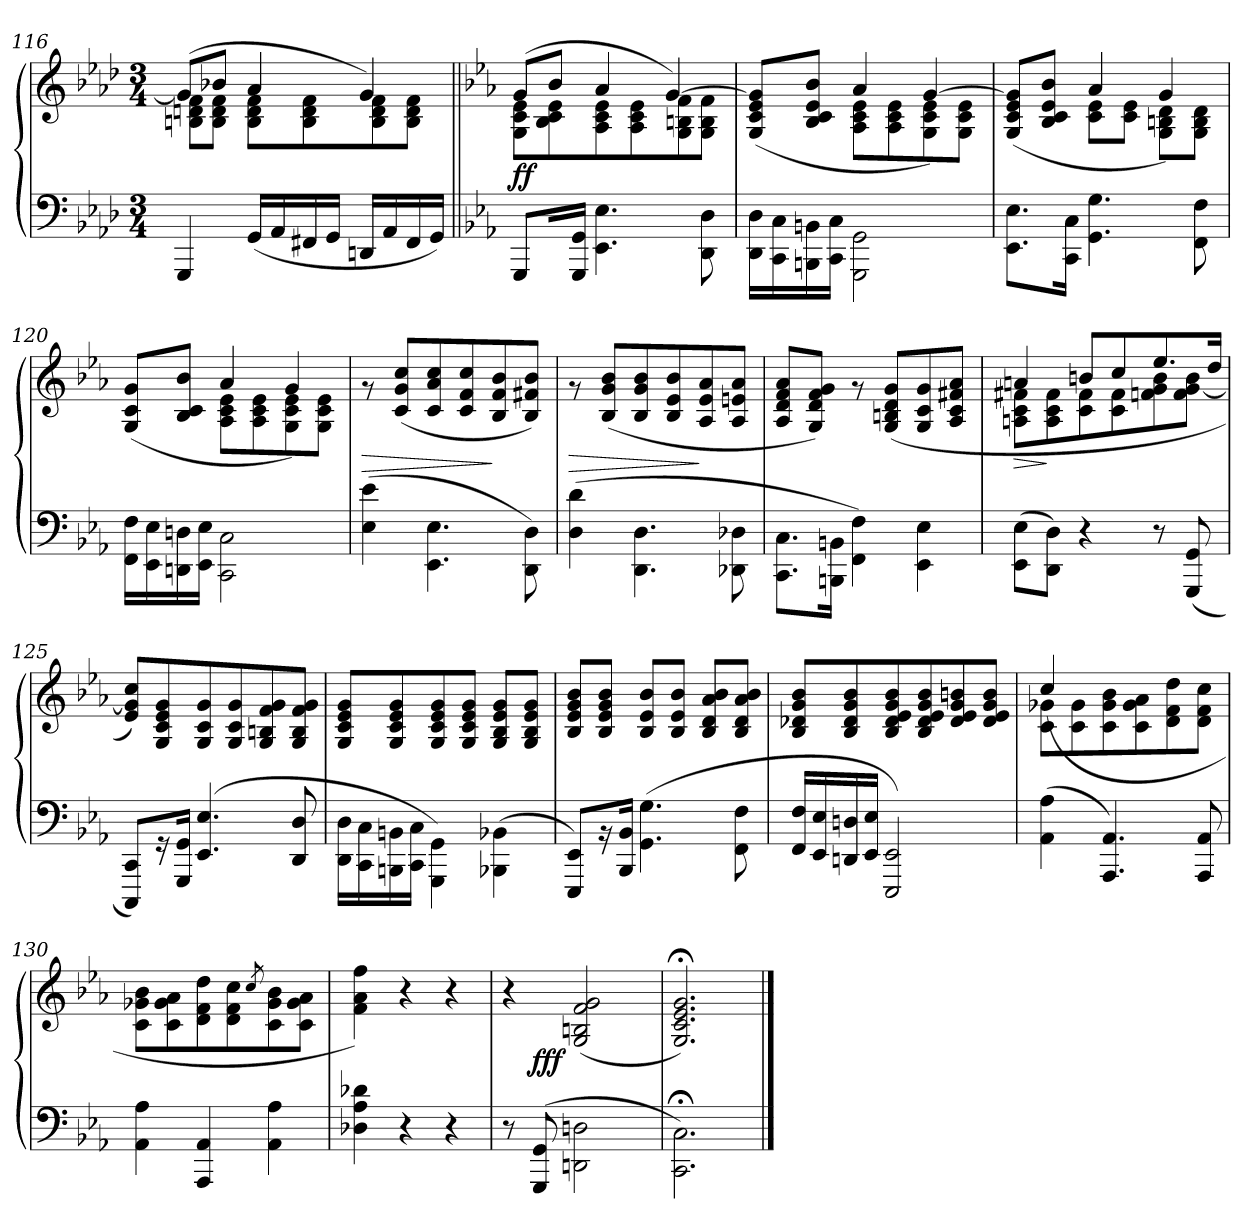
**kern	**kern	**dynam
*part1	*part1	*part1
*staff2	*staff1	*staff1/2
*clefF4	*clefG2	*
*k[b-e-a-d-]	*k[b-e-a-d-]	*
*M3/4	*M3/4	*
=116	=116	=116
*	*^	*
4GGG	(>8gL]	8Bn 8dn 8fL	.
.	8b-XJ	8B 8d 8fJ	.
(<16GGLL	4a-	8B 8d 8fL	.
16AA-	.	.	.
16FF#X	.	8B 8d 8f	.
16GGJJ	.	.	.
16DDnLL	4g)	8B 8d 8f	.
16AA-	.	.	.
16FF#	.	8B 8d 8fJ	.
16GGJJ)	.	.	.
=117||	=117||	=117||	=117||
*k[b-e-a-]	*k[b-e-a-]	*	*
8GGGL	(>8gL	8G 8c 8e-L	ff
16ryy	8b-J	8B- 8c 8e-	.
16GGG 16GGJk	.	.	.
4.EE-\ 4.E-\	4a-	8A- 8c 8e-	.
.	.	8A- 8c 8e-	.
.	[4g)	8G 8Bn 8f	.
8DD\ 8D\	.	8G 8B 8fJ	.
=118	=118	=118	=118
16DD\ 16D\LL	(>8G 8c 8e- 8g]L	4ryy	.
16CC 16C	.	.	.
16BBBn 16BBn	8B- 8c 8e- 8b-J	.	.
16CC 16CJJ	.	.	.
2GGG\ 2GG\	4a-	8A- 8c 8e-L	.
.	.	8A- 8c 8e-	.
.	[4g)	8G 8c 8e-	.
.	.	8G 8c 8e-J	.
=119	=119	=119	=119
8.EE-\ 8.E-\L	(>8G 8c 8e- 8g]L	4ryy	.
.	8B- 8c 8e- 8b-J	.	.
16CC 16CJk	.	.	.
4.GG\ 4.G\	4a-	8c 8e-L	.
.	.	8c 8e-J	.
.	4g)	8G 8Bn 8dL	.
8FF\ 8F\	.	8G 8B 8dJ	.
=120	=120	=120	=120
16FF\ 16F\LL	(>8G 8c 8gL	4ryy	.
16EE- 16E-	.	.	.
16DDn 16Dn	8B- 8c 8b-J	.	.
16EE- 16E-JJ	.	.	.
2CC\ 2C\	4a-	8A- 8c 8e-L	.
.	.	8A- 8c 8e-	.
.	4g)	8G 8c 8e-	.
.	.	8G 8c 8e-J	.
=121	=121	=121	=121
!	!	!	!LO:HP:b
*	*v	*v	*
(>4E- 4e-	8rg	>
.	(>8c 8g 8ccL	.
4.EE-\ 4.E-\	8c 8a- 8cc	.
.	8c 8f 8cc	.
.	8B- 8f 8b-	]
8DD\ 8D\)	8B- 8f#X 8b-J)	.
=122	=122	=122
!	!	!LO:HP:b
(>4D 4d	8rg	>
.	(>8B- 8g 8b-L	.
4.DD\ 4.D\	8B- 8g 8b-	.
.	8B- 8e- 8b-	.
.	8A- 8e- 8a-	]
8DD-X\ 8D-X\	8A- 8en 8a-J	.
=123	=123	=123
8.CC\ 8.C\L	8A- 8d 8f 8a-L	.
.	8G 8d 8f 8gJ)	.
16BBBn 16BBnJk	.	.
4FF\ 4F\)	8rg	.
.	(>8G 8Bn 8d 8gL	.
4EE-\ 4E-\	8G 8c 8g	.
.	8A- 8c 8f#X 8a-J	.
=124	=124	=124
*	*^	*
!	!	!	!LO:HP:b
(>8EE-\ 8E-\L	4an	8An 8c 8f#XL	>
8DD 8DJ)	.	8A 8c 8f#	]
4r	8bnL	8c 8f#	.
.	8cc	8c 8f#	.
8r	8.ee-	8fn 8g 8b	.
(<8GGG 8GG	.	8f [8g 8bJ	.
.	16ddJk	.	.
*	*v	*v	*
=125	=125	=125
8CCC 8CCL)	8e- 8g] 8ccL)	.
16rGG	8G 8c 8e- 8g	.
16GGG 16GGJk	.	.
(<4.EE- 4.E-	8G 8c 8g	.
.	8G 8c 8g	.
.	8G 8Bn 8f 8g	.
8DD 8D	8G 8B 8f 8gJ	.
=126	=126	=126
16DD\ 16D\LL	8G 8c 8e- 8gL	.
16CC 16C	.	.
16BBBn 16BBn	8G 8c 8e- 8g	.
16CC 16CJJ	.	.
4GGG\ 4GG\)	8G 8c 8e- 8g	.
.	8G 8c 8e- 8gJ	.
(<4BBB-X\ 4BB-X\	8G 8B- 8e- 8gL	.
.	8G 8B- 8e- 8gJ	.
=127	=127	=127
8EEE- 8EE-L)	8B- 8e- 8g 8b-L	.
16rBB	8B- 8e- 8g 8b-J	.
16BBB- 16BB-Jk	.	.
(<4.GG\ 4.G\	8B- 8e- 8b-L	.
.	8B- 8e- 8b-J	.
.	8B- 8d 8a- 8b-L	.
8FF\ 8F\	8B- 8d 8a- 8b-J	.
=128	=128	=128
16FF 16FLL	8B- 8d-X 8g 8b-L	.
16EE- 16E-	.	.
16DDn 16Dn	8B- 8d- 8g 8b-	.
16EE- 16E-JJ	.	.
2EEE- 2EE-)	8B- 8d- 8e- 8g 8b-	.
.	8B- 8d- 8e- 8g 8b-	.
.	8d- 8e- 8g 8bn	.
.	8d- 8e- 8g 8bJ	.
=129	=129	=129
*	*^	*
(>4AA- 4A-	8c 8g-XL	(>4cc/	.
.	8c 8g-	.	.
4.AAA- 4.AA-)	8c\ 8g-\ 8b-\	2ryy	.
.	8c 8g- 8a-	.	.
.	8d 8f 8dd	.	.
8AAA- 8AA-	8d 8f 8ccJ	.	.
*	*v	*v	*
=130	=130	=130
4AA- 4A-	8c\ 8g-X\ 8b-\L	.
.	8c 8g- 8a-	.
4AAA- 4AA-	8d 8f 8dd	.
.	8d 8f 8cc	.
.	8qcc/	.
4AA- 4A-	8c 8g- 8b-	.
.	8c 8g- 8a-J	.
=131	=131	=131
4D-X 4A- 4d-X	4f 4a- 4ff)	.
4r	4r	.
4r	4r	.
=132	=132	=132
*	*^	*
8r	4r	8ryy	.
(<8GGG 8GG	.	2ryy	fff
2DDn\ 2Dn\	(>2G 2Bn 2f 2g	.	.
.	.	8ryy	.
*	*v	*v	*
=133	=133	=133
2.CC;\ 2.C;\)	2.G;< 2.c;< 2.e-;< 2.g;<)	.
==	==	==
*-	*-	*-
